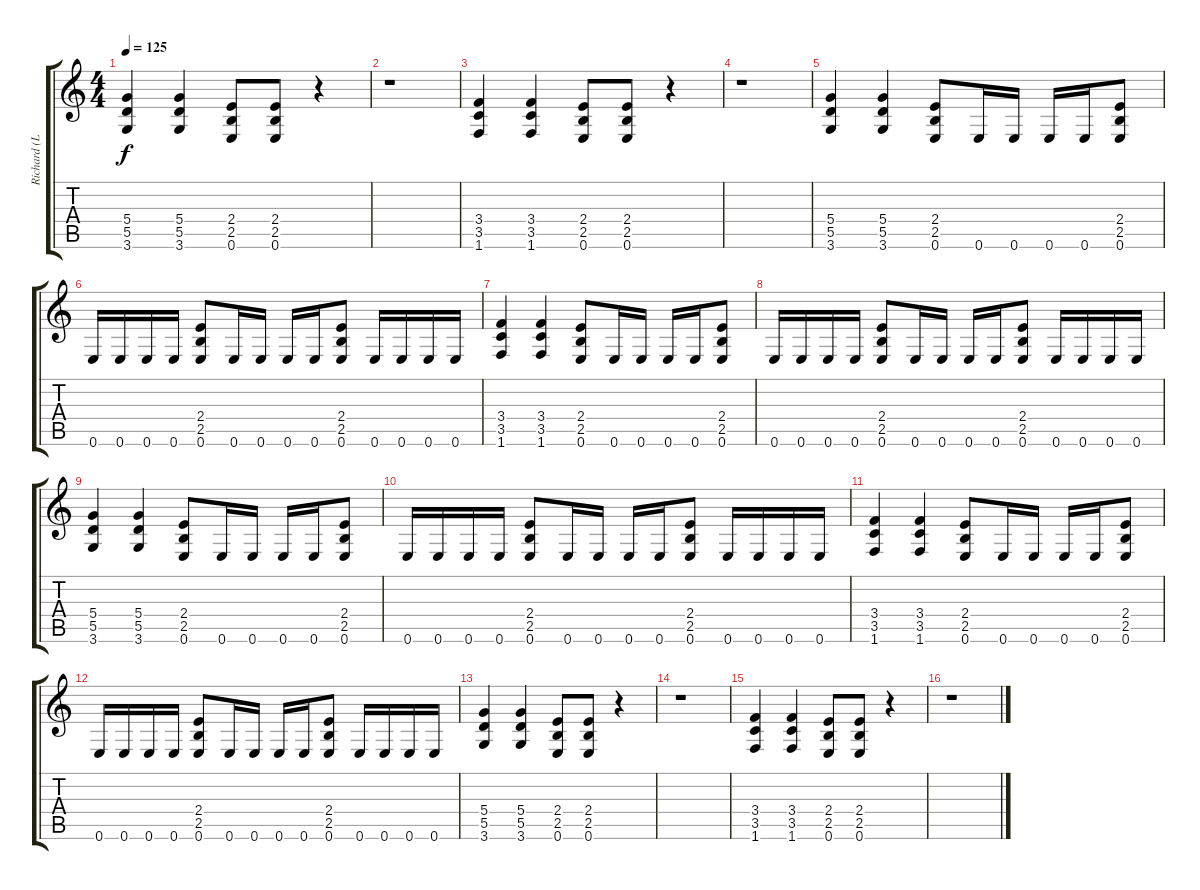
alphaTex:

\track ("Richard (Lead Guitar)" "Richard (L") {instrument distortionguitar}
\staff {score tabs}
\tuning (E4 B3 G3 D3 A2 E2) {hide}
\ts (4 4)
\tempo 125
\clef g2
\ks c
(5.4 5.5 3.6).4{dy f} (5.4 5.5 3.6).4 (2.4 2.5 0.6).8 (2.4 2.5 0.6).8 r.4 |
r.1 |
(3.4 3.5 1.6).4 (3.4 3.5 1.6).4 (2.4 2.5 0.6).8 (2.4 2.5 0.6).8 r.4 |
r.1 |
(5.4 5.5 3.6).4 (5.4 5.5 3.6).4 (2.4 2.5 0.6).8 0.6.16 0.6.16 0.6.16 0.6.16 (2.4 2.5 0.6).8 |
0.6.16 0.6.16 0.6.16 0.6.16 (2.4 2.5 0.6).8 0.6.16 0.6.16 0.6.16 0.6.16 (2.4 2.5 0.6).8 0.6.16 0.6.16 0.6.16 0.6.16 |
(3.4 3.5 1.6).4 (3.4 3.5 1.6).4 (2.4 2.5 0.6).8 0.6.16 0.6.16 0.6.16 0.6.16 (2.4 2.5 0.6).8 |
0.6.16 0.6.16 0.6.16 0.6.16 (2.4 2.5 0.6).8 0.6.16 0.6.16 0.6.16 0.6.16 (2.4 2.5 0.6).8 0.6.16 0.6.16 0.6.16 0.6.16 |
(5.4 5.5 3.6).4 (5.4 5.5 3.6).4 (2.4 2.5 0.6).8 0.6.16 0.6.16 0.6.16 0.6.16 (2.4 2.5 0.6).8 |
0.6.16 0.6.16 0.6.16 0.6.16 (2.4 2.5 0.6).8 0.6.16 0.6.16 0.6.16 0.6.16 (2.4 2.5 0.6).8 0.6.16 0.6.16 0.6.16 0.6.16 |
(3.4 3.5 1.6).4 (3.4 3.5 1.6).4 (2.4 2.5 0.6).8 0.6.16 0.6.16 0.6.16 0.6.16 (2.4 2.5 0.6).8 |
0.6.16 0.6.16 0.6.16 0.6.16 (2.4 2.5 0.6).8 0.6.16 0.6.16 0.6.16 0.6.16 (2.4 2.5 0.6).8 0.6.16 0.6.16 0.6.16 0.6.16 |
(5.4 5.5 3.6).4 (5.4 5.5 3.6).4 (2.4 2.5 0.6).8 (2.4 2.5 0.6).8 r.4 |
r.1 |
(3.4 3.5 1.6).4 (3.4 3.5 1.6).4 (2.4 2.5 0.6).8 (2.4 2.5 0.6).8 r.4 |
r.1
